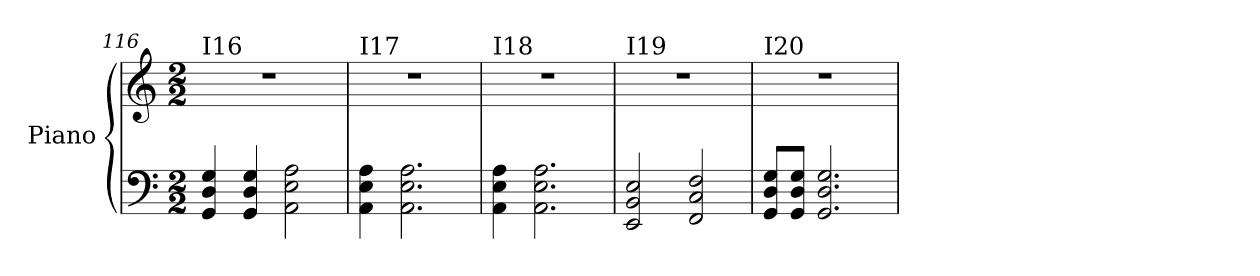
**kern	**kern
*part1	*part1
*staff2	*staff1
*I"Piano	*
*I'Pno	*
*clefF4	*clefG2
*k[]	*k[]
*C:	*C:
*M2/2	*M2/2
=116	=116
!	!LO:TX:a:t=I16
4GG/ 4D/ 4G/	1r
4GG/ 4D/ 4G/	.
2AA\ 2E\ 2A\	.
=117	=117
!	!LO:TX:a:t=I17
4AA\ 4E\ 4A\	1r
2.AA\ 2.E\ 2.A\	.
!!LO:LB:g=z
=118	=118
!	!LO:TX:a:t=I18
4AA\ 4E\ 4A\	1r
2.AA\ 2.E\ 2.A\	.
=119	=119
!	!LO:TX:a:t=I19
2EE/ 2BB/ 2E/	1r
2FF/ 2C/ 2F/	.
=120	=120
!	!LO:TX:a:t=I20
8GG/ 8D/ 8G/L	1r
8GG/ 8D/ 8G/J	.
2.GG/ 2.D/ 2.G/	.
=	=
*-	*-
